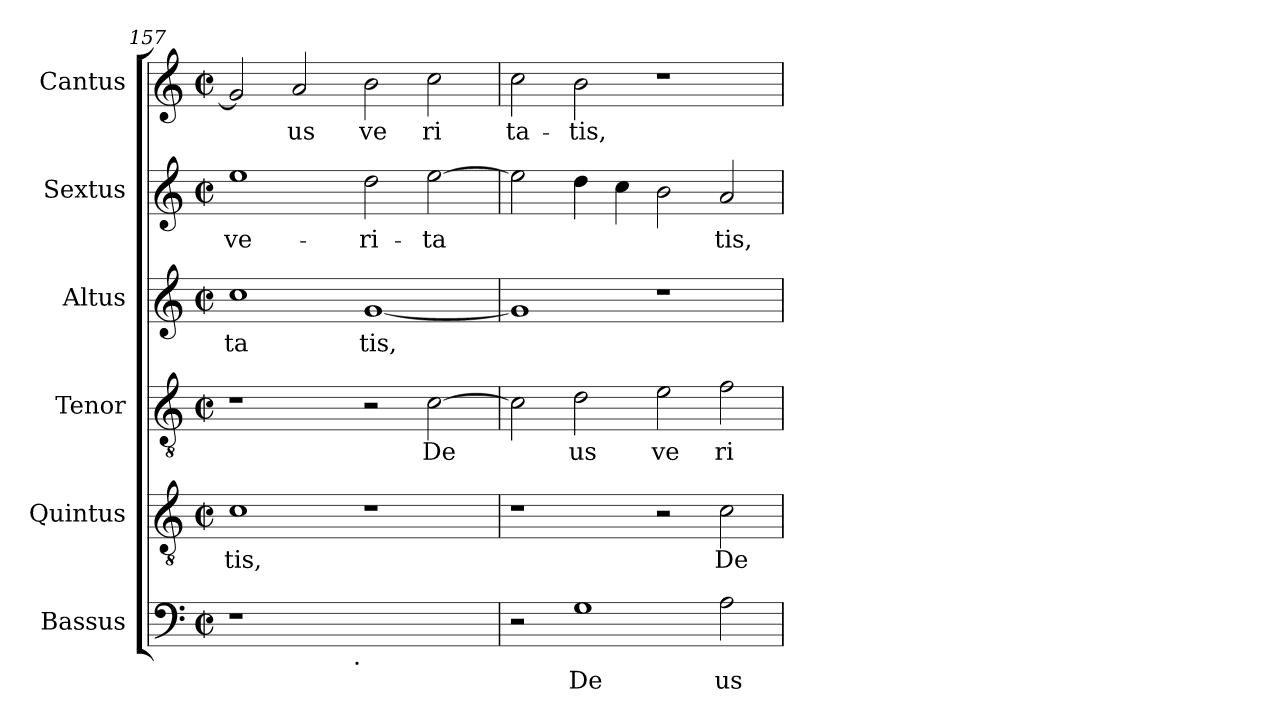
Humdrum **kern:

**kern	**text	**kern	**text	**kern	**text	**kern	**text	**kern	**text	**kern	**text
*part6	*part6	*part5	*part5	*part4	*part4	*part3	*part3	*part2	*part2	*part1	*part1
*staff6	*staff6	*staff5	*staff5	*staff4	*staff4	*staff3	*staff3	*staff2	*staff2	*staff1	*staff1
*I"Bassus	*	*I"Quintus	*	*I"Tenor	*	*I"Altus	*	*I"Sextus	*	*I"Cantus	*
*clefF4	*	*clefGv2	*	*clefGv2	*	*clefG2	*	*clefG2	*	*clefG2	*
*k[]	*	*k[]	*	*k[]	*	*k[]	*	*k[]	*	*k[]	*
*C:	*	*C:	*	*C:	*	*C:	*	*C:	*	*C:	*
*M2/2	*	*M2/2	*	*M2/2	*	*M2/2	*	*M2/2	*	*M2/2	*
*met(c|)	*	*met(c|)	*	*met(c|)	*	*met(c|)	*	*met(c|)	*	*met(c|)	*
=157	=157	=157	=157	=157	=157	=157	=157	=157	=157	=157	=157
!	!	!	!LO:LY:b:cj	!	!	!	!LO:LY:b:cj	!	!LO:LY:b:cj	!	!LO:LY:b:cj
*^	*	*	*	*	*	*	*	*	*	*	*
1r	2ryy	.	1c	tis,	1r	.	1cc	ta	1ee	ve-	2g/]	.
!	!	!	!	!	!	!	!	!	!	!	!	!LO:LY:b:cj
.	4...ryy	.	.	.	.	.	.	.	.	.	2a/	us
!	!LO:TX:b:t=.	!	!	!	!	!	!	!	!	!	!	!
.	1ryy	.	.	.	.	.	.	.	.	.	.	.
!	!	!	!	!	!	!	!	!LO:LY:b:cj	!	!LO:LY:b:cj	!	!LO:LY:b:cj
1ryy	.	.	1r	.	2r	.	[<1g	tis,	2dd\	-ri-	2b\	ve
!	!	!	!	!	!	!LO:LY:b:cj	!	!	!	!LO:LY:b:cj	!	!LO:LY:b:cj
.	.	.	.	.	[<2c\	De	.	.	[<2ee\	-ta-	2cc\	ri
.	32ryy	.	.	.	.	.	.	.	.	.	.	.
!!LO:LB:g=z
=158	=158	=158	=158	=158	=158	=158	=158	=158	=158	=158	=158	=158
!	!	!	!	!	!	!LO:LY:b:cj	!	!LO:LY:b:cj	!	!LO:LY:b:cj	!	!LO:LY:b:cj
*v	*v	*	*	*	*	*	*	*	*	*	*	*
2r	.	1r	.	2c\]	.	1g]	.	2ee\]	--	2cc\	ta-
!	!LO:LY:b:cj	!	!	!	!LO:LY:b:cj	!	!	!	!LO:LY:b:cj	!	!LO:LY:b:cj
1G	De	.	.	2d\	us	.	.	4dd\	--	2b\	-tis,
!	!	!	!	!	!	!	!	!	!LO:LY:b:cj	!	!
.	.	.	.	.	.	.	.	4cc\	--	.	.
!	!	!	!	!	!LO:LY:b:cj	!	!	!	!LO:LY:b:cj	!	!
.	.	2r	.	2e\	ve	1r	.	2b\	--	1r	.
!	!LO:LY:b:cj	!	!LO:LY:b:cj	!	!LO:LY:b:cj	!	!	!	!LO:LY:b:cj	!	!
2A\	us	2c\	De-	2f\	ri	.	.	2a/	-tis,	.	.
=	=	=	=	=	=	=	=	=	=	=	=
*-	*-	*-	*-	*-	*-	*-	*-	*-	*-	*-	*-
